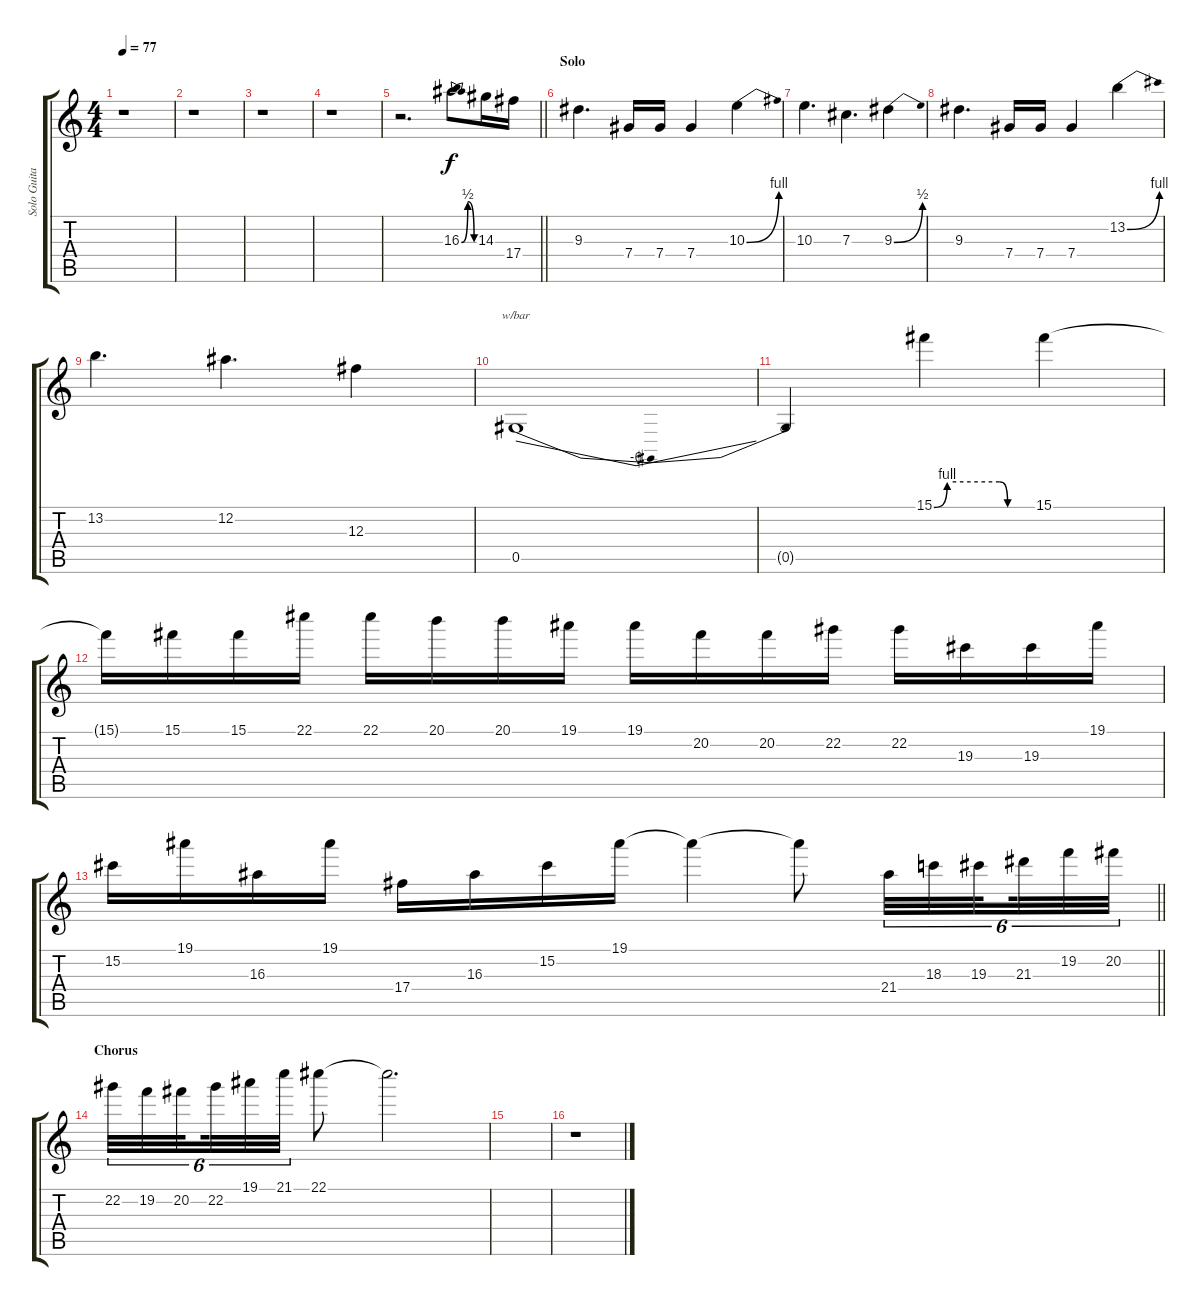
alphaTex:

\track ("Solo Guitar" "Solo Guita") {instrument distortionguitar}
\staff {score tabs}
\tuning (Eb4 Bb3 Gb3 Db3 Ab2 Eb2) {hide}
\ts (4 4)
\tempo 77
\clef g2
\ks c
r.1{dy f} |
r.1 |
r.1 |
r.1 |
\barLineRight lightlight
r.2{d} 16.3{be (bendrelease 0 0 6 2 15 2 60 0)}.8 14.3.16 17.4.16 |
\section ("" "Solo")
9.3.4{d} 7.4.16 7.4.16 7.4.4 10.3{be (bend 0 0 60 4)}.4 |
10.3.4{d} 7.3.4{d} 9.3{be (bend 0 0 60 2)}.4 |
9.3.4{d} 7.4.16 7.4.16 7.4.4 13.2{be (bend 0 0 60 4)}.4 |
13.2.4{d} 12.2.4{d} 12.3.4 |
0.5.1{tbe (dip default 0 0 45 -24 60 0)} |
0.5{t}.2 15.1{be (custom 0 0 8 4 40 4 45 0 60 0)}.4 15.1.4 |
15.1{t}.16 15.1.16 15.1.16 22.1.16 22.1.16 20.1.16 20.1.16 19.1.16 19.1.16 20.2.16 20.2.16 22.2.16 22.2.16 19.3.16 19.3.16 19.1.16 |
\barLineRight lightlight
15.2.16 19.1.16 16.3.16 19.1.16 17.4.16 16.3.16 15.2.16 19.1.16 19.1{t}.4 19.1{t}.8 21.4.32{tu (6 4)} 18.3.32{tu (6 4)} 19.3.32{tu (6 4) beam splitsecondary} 21.3.32{tu (6 4)} 19.2.32{tu (6 4)} 20.2.32{tu (6 4)} |
\section ("" "Chorus")
22.2.32{tu (6 4)} 19.2.32{tu (6 4)} 20.2.32{tu (6 4) beam splitsecondary} 22.2.32{tu (6 4)} 19.1.32{tu (6 4)} 21.1.32{tu (6 4)} 22.1.8 22.1{t}.2{d} |
|
r.1
